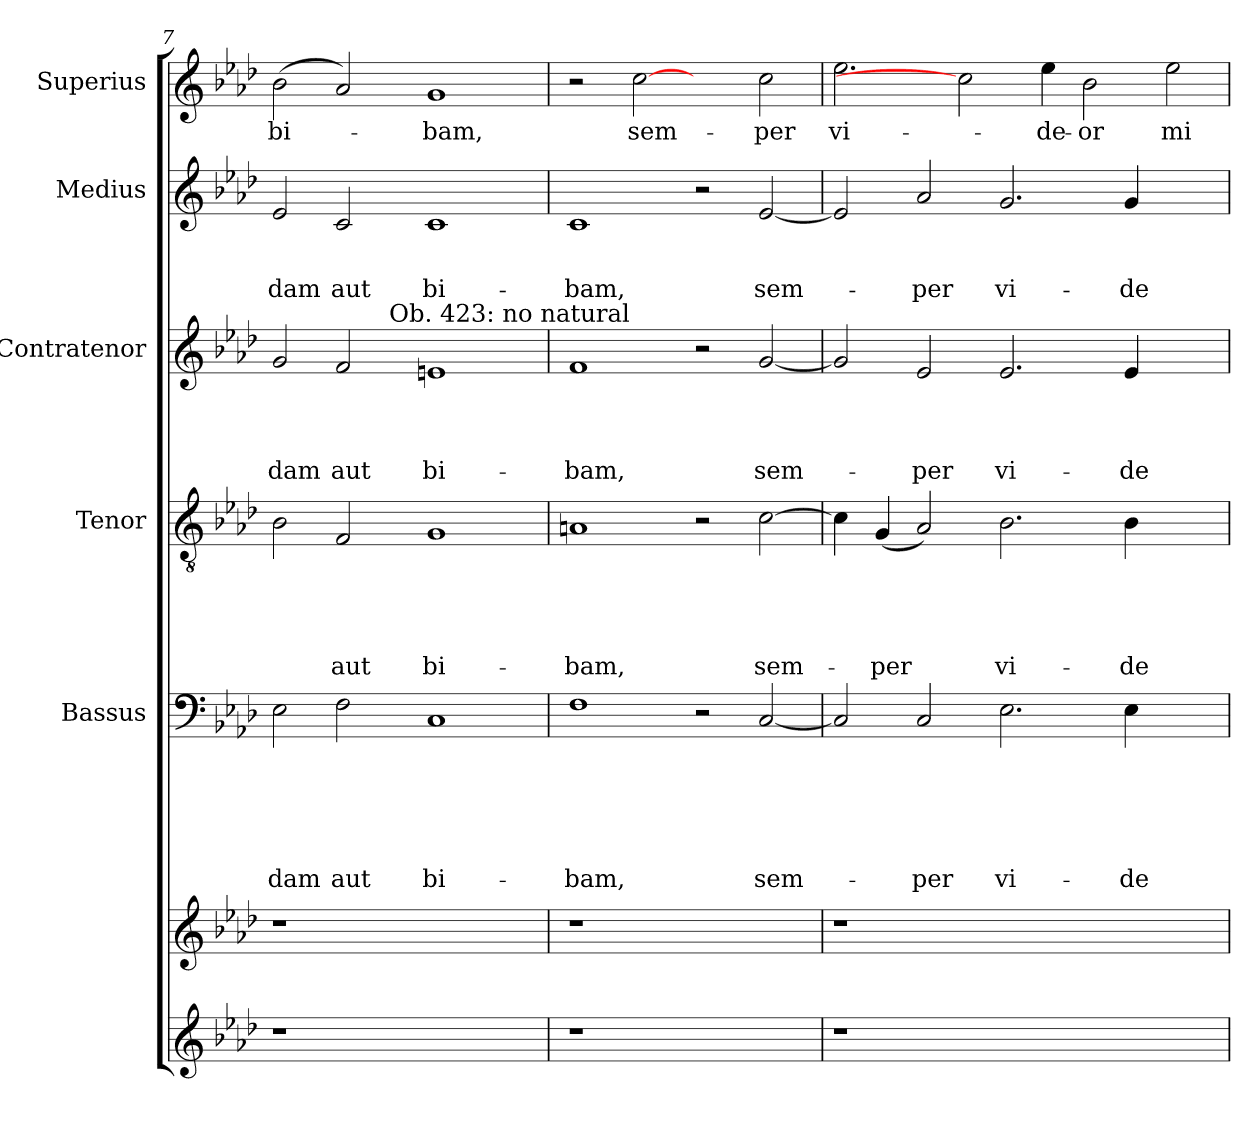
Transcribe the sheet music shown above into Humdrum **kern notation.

**kern	**kern	**kern	**text	**text	**text	**text	**text	**text	**kern	**text	**text	**text	**text	**text	**kern	**text	**text	**text	**text	**kern	**text	**text	**text	**kern	**text
*part7	*part6	*part5	*part5	*part5	*part5	*part5	*part5	*part5	*part4	*part4	*part4	*part4	*part4	*part4	*part3	*part3	*part3	*part3	*part3	*part2	*part2	*part2	*part2	*part1	*part1
*staff7	*staff6	*staff5	*staff5	*staff5	*staff5	*staff5	*staff5	*staff5	*staff4	*staff4	*staff4	*staff4	*staff4	*staff4	*staff3	*staff3	*staff3	*staff3	*staff3	*staff2	*staff2	*staff2	*staff2	*staff1	*staff1
*	*	*I"Bassus	*	*	*	*	*	*	*I"Tenor	*	*	*	*	*	*I"Contratenor	*	*	*	*	*I"Medius	*	*	*	*I"Superius	*
*clefG2	*clefG2	*clefF4	*	*	*	*	*	*	*clefGv2	*	*	*	*	*	*clefG2	*	*	*	*	*clefG2	*	*	*	*clefG2	*
*k[b-e-a-d-]	*k[b-e-a-d-]	*k[b-e-a-d-]	*	*	*	*	*	*	*k[b-e-a-d-]	*	*	*	*	*	*k[b-e-a-d-]	*	*	*	*	*k[b-e-a-d-]	*	*	*	*k[b-e-a-d-]	*
*A-:	*A-:	*A-:	*	*	*	*	*	*	*A-:	*	*	*	*	*	*A-:	*	*	*	*	*A-:	*	*	*	*A-:	*
=7	=7	=7	=7	=7	=7	=7	=7	=7	=7	=7	=7	=7	=7	=7	=7	=7	=7	=7	=7	=7	=7	=7	=7	=7	=7
!	!	!	!	!	!	!	!	!LO:LY:b	!	!	!	!	!	!	!	!	!	!	!LO:LY:b	!	!	!	!LO:LY:b	!	!LO:LY:b
*	*	*	*	*	*	*	*	*	*	*	*	*	*	*	*^	*	*	*	*	*	*	*	*	*	*
1r	1r	2E-\	.	.	.	.	.	-dam	2B-\	.	.	.	.	.	2g/	2ryy	.	.	.	-dam	2e-/	.	.	-dam	(>2b-\	bi-
!	!	!	!	!	!	!	!	!LO:LY:b	!	!	!	!	!	!LO:LY:b	!	!	!	!	!	!LO:LY:b	!	!	!	!LO:LY:b	!	!
.	.	2F\	.	.	.	.	.	aut	2F/	.	.	.	.	aut	2f/	4ryy	.	.	.	aut	2c/	.	.	aut	2a-/)	.
.	.	.	.	.	.	.	.	.	.	.	.	.	.	.	.	32ryy	.	.	.	.	.	.	.	.	.	.
!	!	!	!	!	!	!	!	!	!	!	!	!	!	!	!	!LO:TX:a:t=Ob. 423&colon; no natural	!	!	!	!	!	!	!	!	!	!
.	.	.	.	.	.	.	.	.	.	.	.	.	.	.	.	1ryy	.	.	.	.	.	.	.	.	.	.
!	!	!	!	!	!	!	!	!LO:LY:b	!	!	!	!	!	!LO:LY:b	!	!	!	!	!	!LO:LY:b	!	!	!	!LO:LY:b	!	!LO:LY:b
1ryy	1ryy	1C	.	.	.	.	.	bi-	1G	.	.	.	.	bi-	1en	.	.	.	.	bi-	1c	.	.	bi-	1g	-bam,
.	.	.	.	.	.	.	.	.	.	.	.	.	.	.	.	8..ryy	.	.	.	.	.	.	.	.	.	.
=8	=8	=8	=8	=8	=8	=8	=8	=8	=8	=8	=8	=8	=8	=8	=8	=8	=8	=8	=8	=8	=8	=8	=8	=8	=8	=8
!	!	!	!	!	!	!	!	!LO:LY:b	!	!	!	!	!	!LO:LY:b	!	!	!	!	!	!LO:LY:b	!	!	!	!LO:LY:b	!	!
*	*	*	*	*	*	*	*	*	*	*	*	*	*	*	*v	*v	*	*	*	*	*	*	*	*	*	*
1r	1r	1F	.	.	.	.	.	-bam,	1An	.	.	.	.	-bam,	1f	.	.	.	-bam,	1c	.	.	-bam,	2r	.
!	!	!	!	!	!	!	!	!	!	!	!	!	!	!	!	!	!	!	!	!	!	!	!	!	!LO:LY:b
.	.	.	.	.	.	.	.	.	.	.	.	.	.	.	.	.	.	.	.	.	.	.	.	[2cc	sem-
1ryy	1ryy	2r	.	.	.	.	.	.	2r	.	.	.	.	.	2r	.	.	.	.	2r	.	.	.	2ryy	.
!	!	!	!	!	!	!	!	!LO:LY:b	!	!	!	!	!	!LO:LY:b	!	!	!	!	!LO:LY:b	!	!	!	!LO:LY:b	!	!LO:LY:b
.	.	[<2C/	.	.	.	.	.	sem-	[>2c\	.	.	.	.	sem-	[<2g/	.	.	.	sem-	[<2e-/	.	.	sem-	2cc\	-per
=9	=9	=9	=9	=9	=9	=9	=9	=9	=9	=9	=9	=9	=9	=9	=9	=9	=9	=9	=9	=9	=9	=9	=9	=9	=9
!	!	!	!	!	!	!	!	!	!	!	!	!	!	!	!	!	!	!	!	!	!	!	!	!	!LO:LY:b
1r	1r	2C/]	.	.	.	.	.	.	4c\]	.	.	.	.	.	2g/]	.	.	.	.	2e-/]	.	.	.	2.ee-\	vi-
!	!	!	!	!	!	!	!	!	!	!	!	!	!	!LO:LY:b	!	!	!	!	!	!	!	!	!	!	!
.	.	.	.	.	.	.	.	.	(<4G/	.	.	.	.	-per	.	.	.	.	.	.	.	.	.	.	.
!	!	!	!	!	!	!	!	!LO:LY:b	!	!	!	!	!	!	!	!	!	!	!LO:LY:b	!	!	!	!LO:LY:b	!	!
.	.	2C/	.	.	.	.	.	-per	2A-/)	.	.	.	.	.	2e-/	.	.	.	-per	2a-/	.	.	-per	.	.
.	.	.	.	.	.	.	.	.	.	.	.	.	.	.	.	.	.	.	.	.	.	.	.	2cc]	.
!	!	!	!	!	!	!	!	!LO:LY:b	!	!	!	!	!	!LO:LY:b	!	!	!	!	!LO:LY:b	!	!	!	!LO:LY:b	!	!
1.ryy	1.ryy	2.E-\	.	.	.	.	.	vi-	2.B-\	.	.	.	.	vi-	2.e-/	.	.	.	vi-	2.g/	.	.	vi-	.	.
!	!	!	!	!	!	!	!	!	!	!	!	!	!	!	!	!	!	!	!	!	!	!	!	!	!LO:LY:b
.	.	.	.	.	.	.	.	.	.	.	.	.	.	.	.	.	.	.	.	.	.	.	.	4ee-\	-de-
!	!	!	!	!	!	!	!	!	!	!	!	!	!	!	!	!	!	!	!	!	!	!	!	!	!LO:LY:b
.	.	.	.	.	.	.	.	.	.	.	.	.	.	.	.	.	.	.	.	.	.	.	.	2b-\	-or
!	!	!	!	!	!	!	!	!LO:LY:b	!	!	!	!	!	!LO:LY:b	!	!	!	!	!LO:LY:b	!	!	!	!LO:LY:b	!	!
.	.	4E-\	.	.	.	.	.	-de-	4B-\	.	.	.	.	-de-	4e-/	.	.	.	-de-	4g/	.	.	-de-	.	.
!	!	!	!	!	!	!	!	!	!	!	!	!	!	!	!	!	!	!	!	!	!	!	!	!	!LO:LY:b
.	.	2ryy	.	.	.	.	.	.	2ryy	.	.	.	.	.	2ryy	.	.	.	.	2ryy	.	.	.	2ee-\	mi-
=	=	=	=	=	=	=	=	=	=	=	=	=	=	=	=	=	=	=	=	=	=	=	=	=	=
*-	*-	*-	*-	*-	*-	*-	*-	*-	*-	*-	*-	*-	*-	*-	*-	*-	*-	*-	*-	*-	*-	*-	*-	*-	*-
